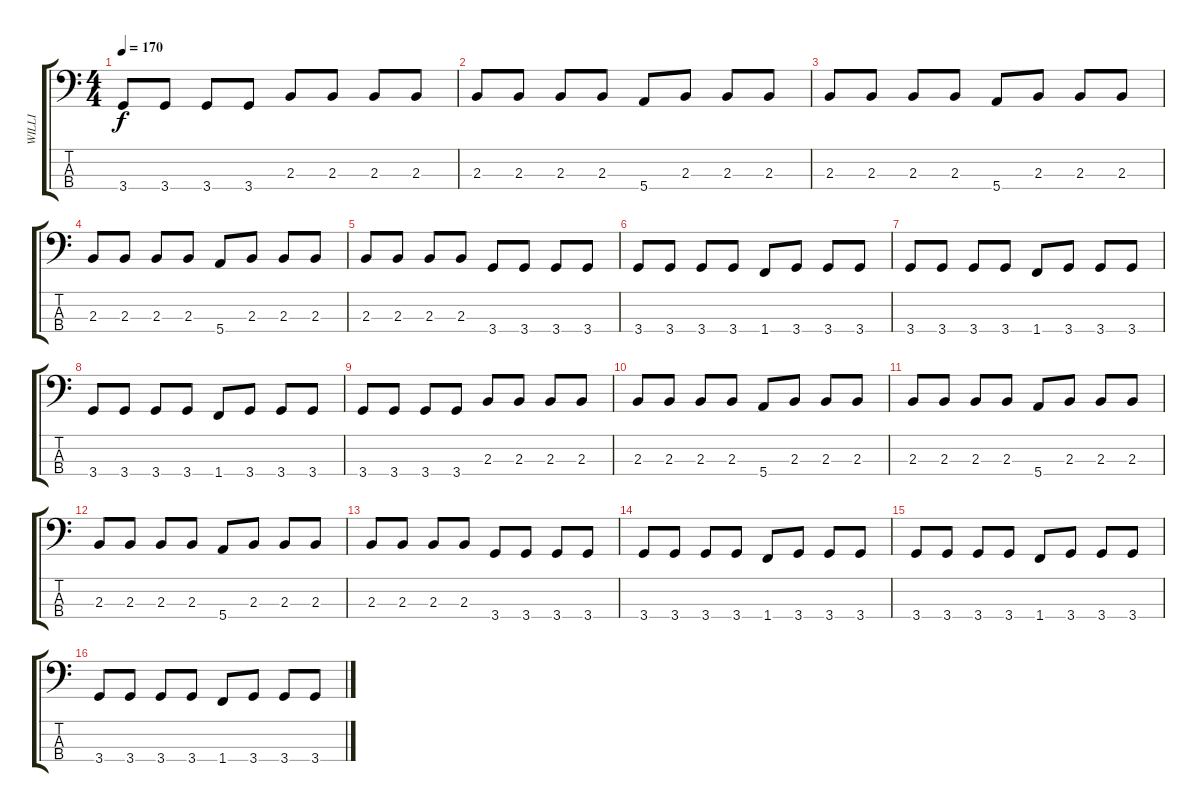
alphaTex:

\track ("WILLI" "WILLI") {instrument electricbasspick}
\staff {score tabs}
\tuning (G2 D2 A1 E1) {hide}
\ts (4 4)
\tempo 170
\clef f4
\ks c
3.4.8{dy f} 3.4.8 3.4.8 3.4.8 2.3.8 2.3.8 2.3.8 2.3.8 |
2.3.8 2.3.8 2.3.8 2.3.8 5.4.8 2.3.8 2.3.8 2.3.8 |
2.3.8 2.3.8 2.3.8 2.3.8 5.4.8 2.3.8 2.3.8 2.3.8 |
2.3.8 2.3.8 2.3.8 2.3.8 5.4.8 2.3.8 2.3.8 2.3.8 |
2.3.8 2.3.8 2.3.8 2.3.8 3.4.8 3.4.8 3.4.8 3.4.8 |
3.4.8 3.4.8 3.4.8 3.4.8 1.4.8 3.4.8 3.4.8 3.4.8 |
3.4.8 3.4.8 3.4.8 3.4.8 1.4.8 3.4.8 3.4.8 3.4.8 |
3.4.8 3.4.8 3.4.8 3.4.8 1.4.8 3.4.8 3.4.8 3.4.8 |
3.4.8 3.4.8 3.4.8 3.4.8 2.3.8 2.3.8 2.3.8 2.3.8 |
2.3.8 2.3.8 2.3.8 2.3.8 5.4.8 2.3.8 2.3.8 2.3.8 |
2.3.8 2.3.8 2.3.8 2.3.8 5.4.8 2.3.8 2.3.8 2.3.8 |
2.3.8 2.3.8 2.3.8 2.3.8 5.4.8 2.3.8 2.3.8 2.3.8 |
2.3.8 2.3.8 2.3.8 2.3.8 3.4.8 3.4.8 3.4.8 3.4.8 |
3.4.8 3.4.8 3.4.8 3.4.8 1.4.8 3.4.8 3.4.8 3.4.8 |
3.4.8 3.4.8 3.4.8 3.4.8 1.4.8 3.4.8 3.4.8 3.4.8 |
3.4.8 3.4.8 3.4.8 3.4.8 1.4.8 3.4.8 3.4.8 3.4.8
